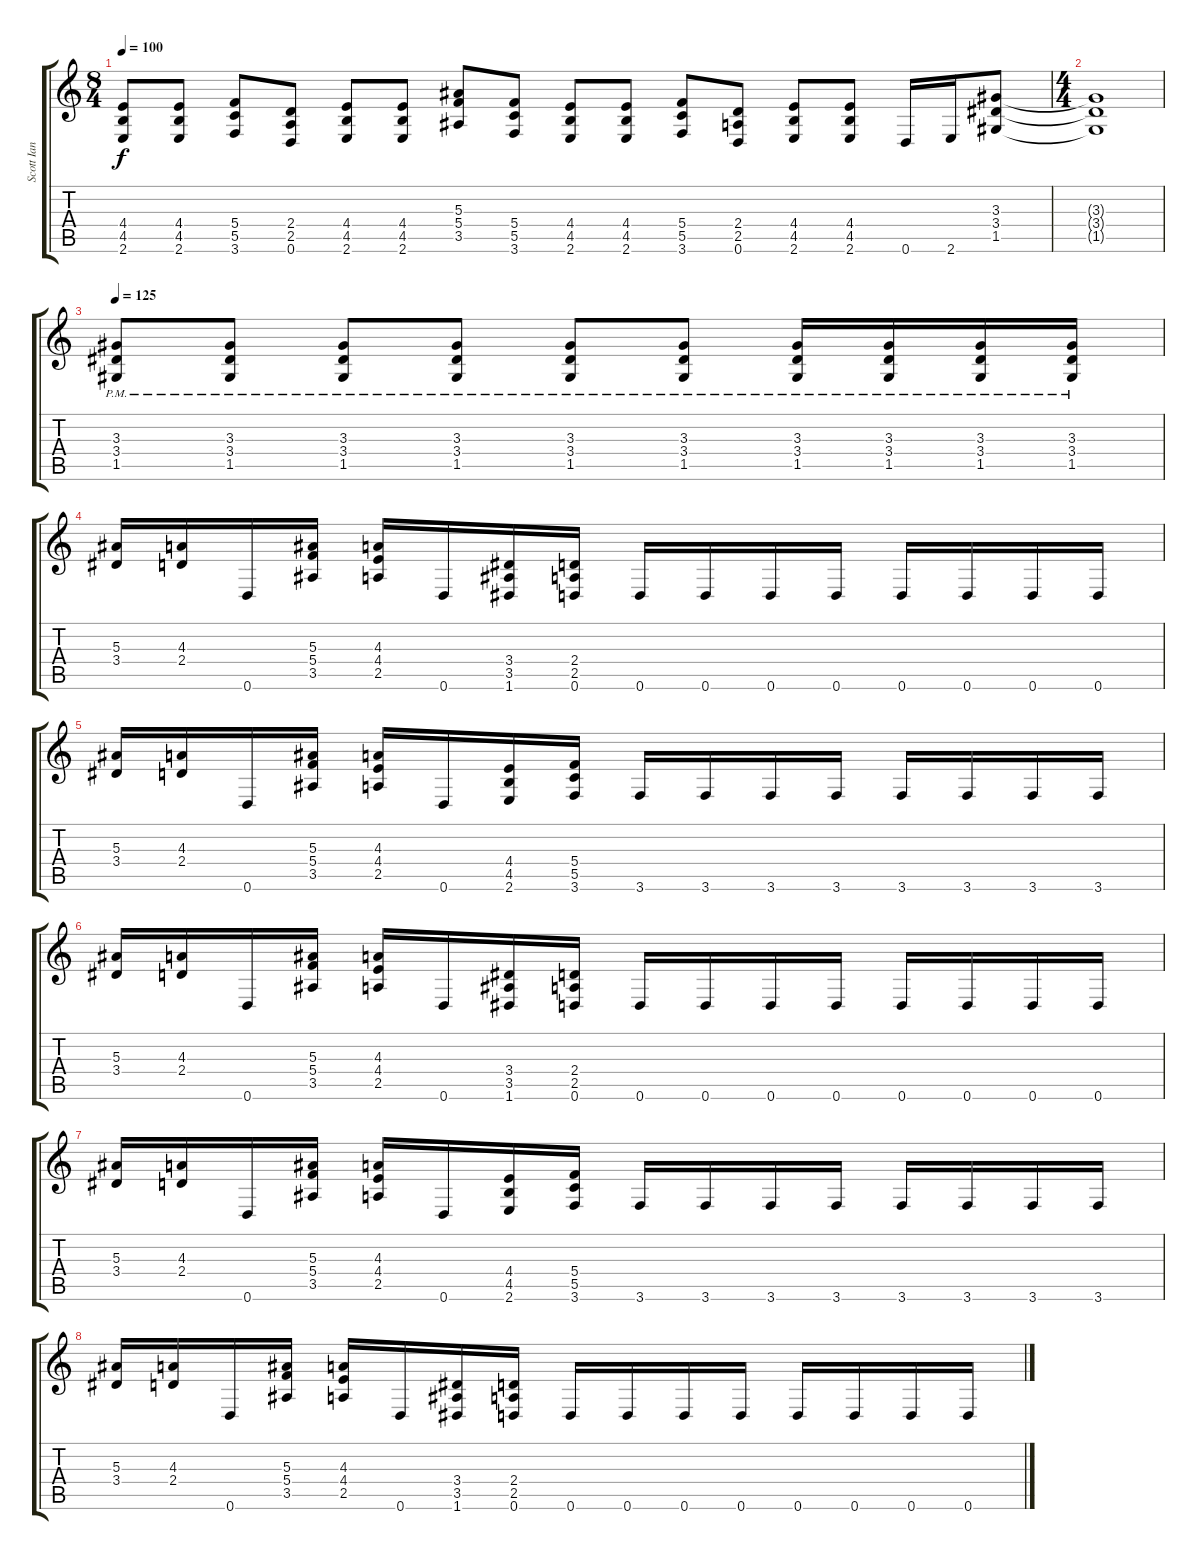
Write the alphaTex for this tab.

\track ("Scott Ian (Rhytm)" "Scott Ian ") {instrument distortionguitar}
\staff {score tabs}
\tuning (D4 A3 F3 C3 G2 D2) {hide}
\ts (8 4)
\tempo 100
\clef g2
\ks c
(4.4 4.5 2.6).8{dy f} (4.4 4.5 2.6).8 (5.4 5.5 3.6).8 (2.4 2.5 0.6).8 (4.4 4.5 2.6).8 (4.4 4.5 2.6).8 (5.3 5.4 3.5).8 (5.4 5.5 3.6).8 (4.4 4.5 2.6).8 (4.4 4.5 2.6).8 (5.4 5.5 3.6).8 (2.4 2.5 0.6).8 (4.4 4.5 2.6).8 (4.4 4.5 2.6).8 0.6.16 2.6.16 (3.3 3.4 1.5).8 |
\ts (4 4)
(3.3{t} 3.4{t} 1.5{t}).1 |
\tempo 125
(3.3{pm} 3.4{pm} 1.5{pm}).8 (3.3{pm} 3.4{pm} 1.5{pm}).8 (3.3{pm} 3.4{pm} 1.5{pm}).8 (3.3{pm} 3.4{pm} 1.5{pm}).8 (3.3{pm} 3.4{pm} 1.5{pm}).8 (3.3{pm} 3.4{pm} 1.5{pm}).8 (3.3{pm} 3.4{pm} 1.5{pm}).16 (3.3{pm} 3.4{pm} 1.5{pm}).16 (3.3{pm} 3.4{pm} 1.5{pm}).16 (3.3{pm} 3.4{pm} 1.5{pm}).16 |
(5.3 3.4).16 (4.3 2.4).16 0.6.16 (5.3 5.4 3.5).16 (4.3 4.4 2.5).16 0.6.16 (3.4 3.5 1.6).16 (2.4 2.5 0.6).16 0.6.16 0.6.16 0.6.16 0.6.16 0.6.16 0.6.16 0.6.16 0.6.16 |
(5.3 3.4).16 (4.3 2.4).16 0.6.16 (5.3 5.4 3.5).16 (4.3 4.4 2.5).16 0.6.16 (4.4 4.5 2.6).16 (5.4 5.5 3.6).16 3.6.16 3.6.16 3.6.16 3.6.16 3.6.16 3.6.16 3.6.16 3.6.16 |
(5.3 3.4).16 (4.3 2.4).16 0.6.16 (5.3 5.4 3.5).16 (4.3 4.4 2.5).16 0.6.16 (3.4 3.5 1.6).16 (2.4 2.5 0.6).16 0.6.16 0.6.16 0.6.16 0.6.16 0.6.16 0.6.16 0.6.16 0.6.16 |
(5.3 3.4).16 (4.3 2.4).16 0.6.16 (5.3 5.4 3.5).16 (4.3 4.4 2.5).16 0.6.16 (4.4 4.5 2.6).16 (5.4 5.5 3.6).16 3.6.16 3.6.16 3.6.16 3.6.16 3.6.16 3.6.16 3.6.16 3.6.16 |
(5.3 3.4).16 (4.3 2.4).16 0.6.16 (5.3 5.4 3.5).16 (4.3 4.4 2.5).16 0.6.16 (3.4 3.5 1.6).16 (2.4 2.5 0.6).16 0.6.16 0.6.16 0.6.16 0.6.16 0.6.16 0.6.16 0.6.16 0.6.16
